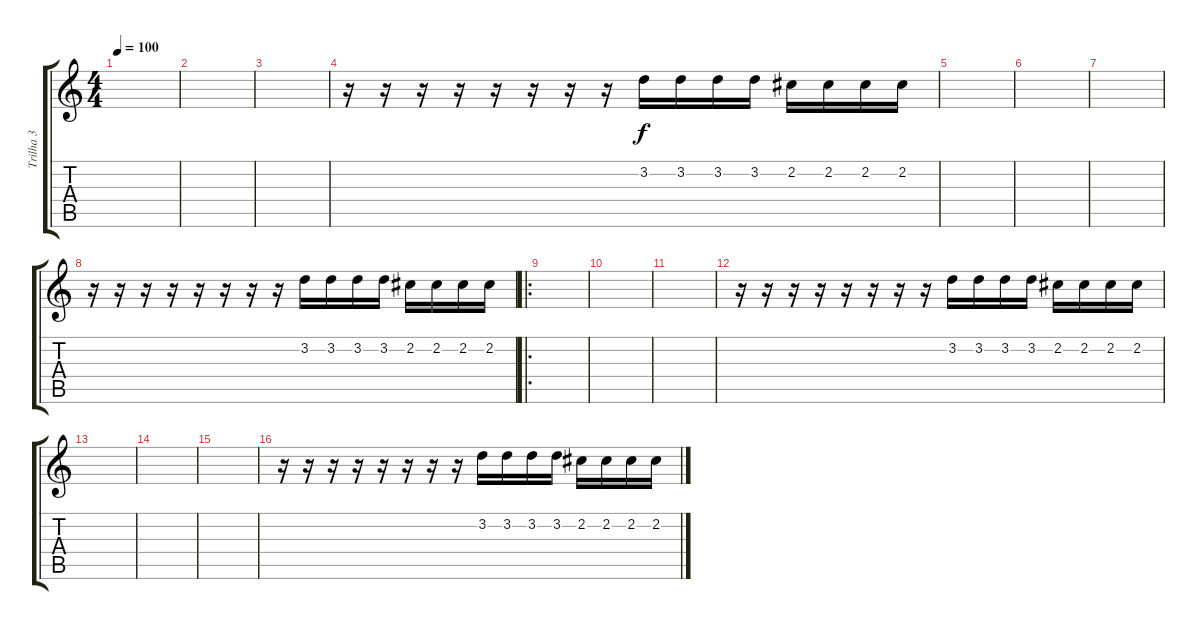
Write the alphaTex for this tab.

\track ("Trilha 3" "Trilha 3") {instrument distortionguitar}
\staff {score tabs}
\tuning (E4 B3 G3 D3 A2 E2) {hide}
\ts (4 4)
\tempo 100
\clef g2
\ks c
|
|
|
r.16 r.16 r.16 r.16 r.16 r.16 r.16 r.16 3.2.16 3.2.16 3.2.16 3.2.16 2.2.16 2.2.16 2.2.16 2.2.16 |
|
|
|
r.16 r.16 r.16 r.16 r.16 r.16 r.16 r.16 3.2.16 3.2.16 3.2.16 3.2.16 2.2.16 2.2.16 2.2.16 2.2.16 |
\ro
|
|
|
r.16 r.16 r.16 r.16 r.16 r.16 r.16 r.16 3.2.16 3.2.16 3.2.16 3.2.16 2.2.16 2.2.16 2.2.16 2.2.16 |
|
|
|
r.16 r.16 r.16 r.16 r.16 r.16 r.16 r.16 3.2.16 3.2.16 3.2.16 3.2.16 2.2.16 2.2.16 2.2.16 2.2.16
